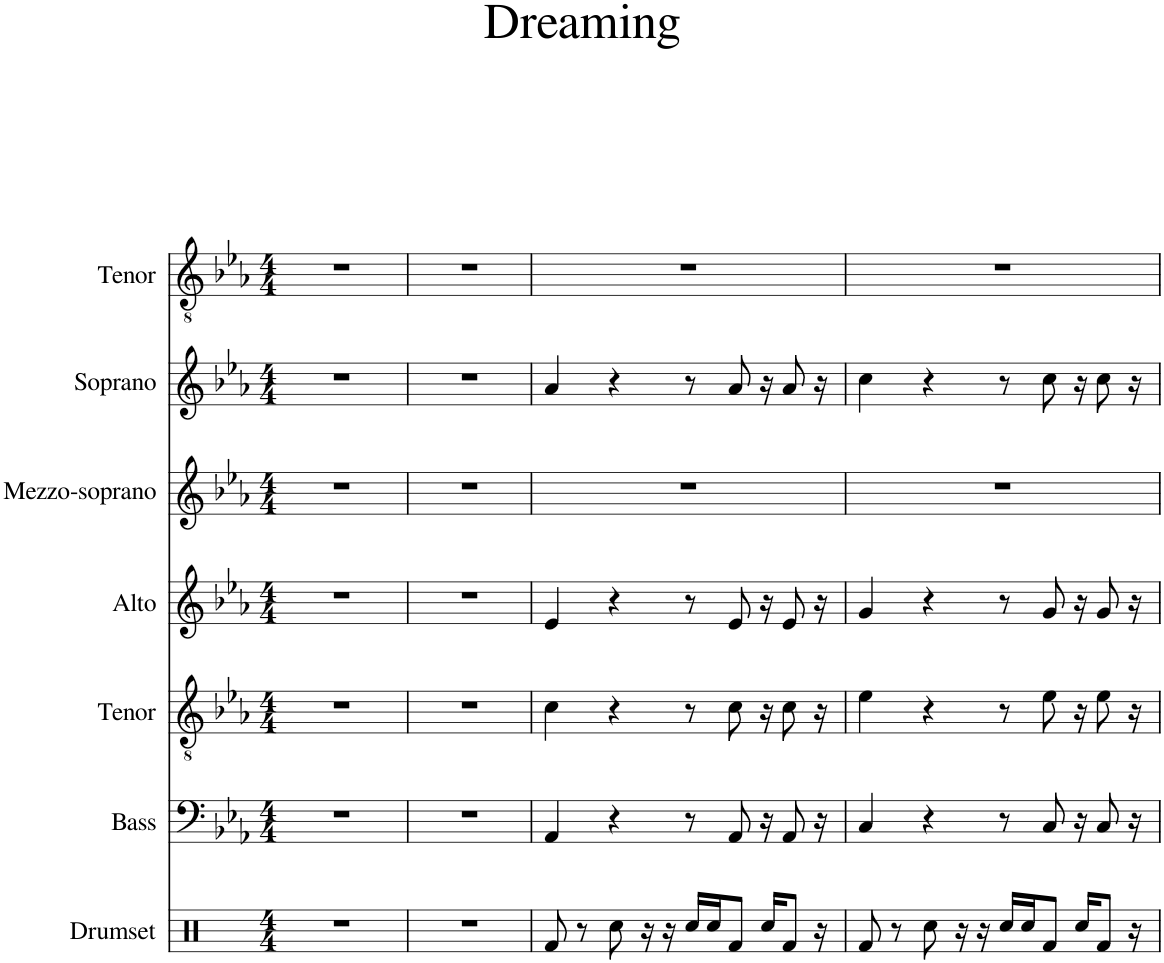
**kern	**kern	**kern	**kern	**kern	**kern	**kern
*part7	*part6	*part5	*part4	*part3	*part2	*part1
*staff7	*staff6	*staff5	*staff4	*staff3	*staff2	*staff1
*I"Drumset	*I"Bass	*I"Tenor	*I"Alto	*I"Mezzo-soprano	*I"Soprano	*I"Tenor
*I'Drs.	*I'B.	*I'T.	*I'A.	*I'Mzs.	*I'S.	*I'T.
*clefX	*clefF4	*clefGv2	*clefG2	*clefG2	*clefG2	*clefGv2
*k[]	*k[b-e-a-]	*k[b-e-a-]	*k[b-e-a-]	*k[b-e-a-]	*k[b-e-a-]	*k[b-e-a-]
*M4/4	*M4/4	*M4/4	*M4/4	*M4/4	*M4/4	*M4/4
=1	=1	=1	=1	=1	=1	=1
1r	1r	1r	1r	1r	1r	1r
=2	=2	=2	=2	=2	=2	=2
1r	1r	1r	1r	1r	1r	1r
=3	=3	=3	=3	=3	=3	=3
8Rf/	4AA-/	4c\	4e-/	1r	4a-/	1r
8r	.	.	.	.	.	.
8Rcc\	4r	4r	4r	.	4r	.
16r	.	.	.	.	.	.
16r	.	.	.	.	.	.
16Rcc/LL	8r	8r	8r	.	8r	.
16Rcc/J	.	.	.	.	.	.
8Rf/J	8AA-/	8c\	8e-/	.	8a-/	.
16Rcc/KL	16r	16r	16r	.	16r	.
8Rf/J	8AA-/	8c\	8e-/	.	8a-/	.
16r	16r	16r	16r	.	16r	.
=4	=4	=4	=4	=4	=4	=4
8Rf/	4C/	4e-\	4g/	1r	4cc\	1r
8r	.	.	.	.	.	.
8Rcc\	4r	4r	4r	.	4r	.
16r	.	.	.	.	.	.
16r	.	.	.	.	.	.
16Rcc/LL	8r	8r	8r	.	8r	.
16Rcc/J	.	.	.	.	.	.
8Rf/J	8C/	8e-\	8g/	.	8cc\	.
16Rcc/KL	16r	16r	16r	.	16r	.
8Rf/J	8C/	8e-\	8g/	.	8cc\	.
16r	16r	16r	16r	.	16r	.
=	=	=	=	=	=	=
*-	*-	*-	*-	*-	*-	*-
